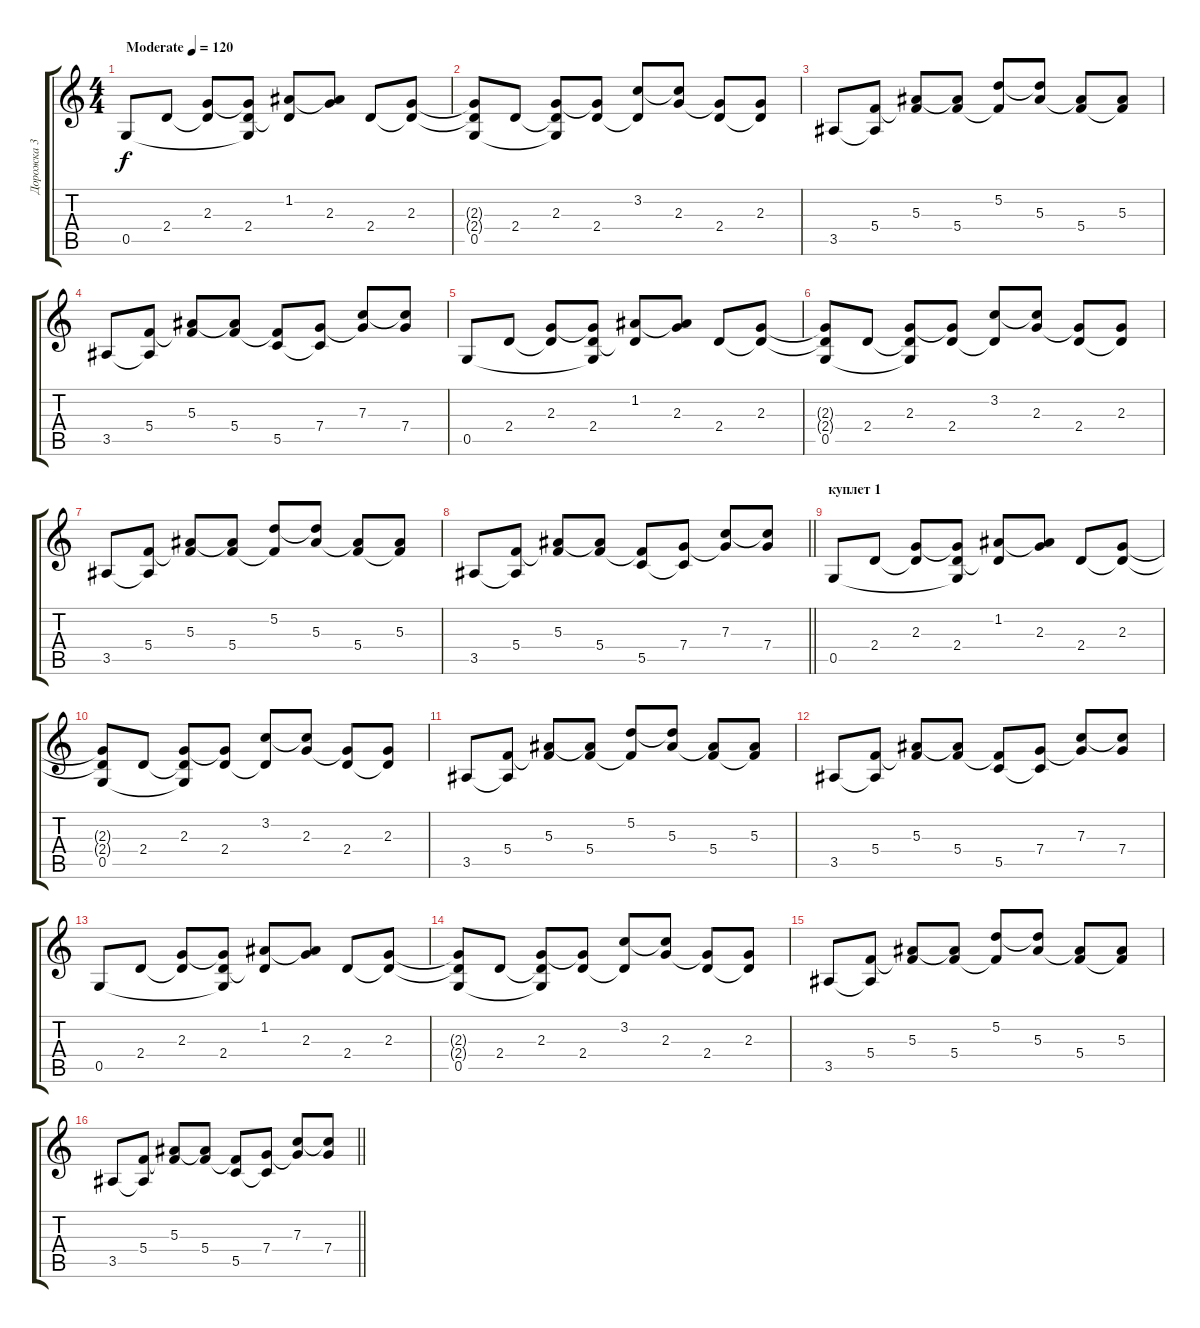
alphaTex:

\track ("Дорожка 3" "Дорожка 3") {instrument acousticguitarsteel}
\staff {score tabs}
\tuning (D4 A3 F3 C3 G2 C2) {hide}
\ts (4 4)
\tempo (120 "Moderate")
\clef g2
\ks c
0.5.8{dy f instrument acousticguitarsteel} 2.4.8 (2.3 2.4{t}).8 (2.3{t} 2.4 0.5{t}).8 (1.2 2.4{t}).8 (1.2{t} 2.3).8 2.4.8 (2.3 2.4{t}).8 |
(2.3{t} 2.4{t} 0.5).8 2.4.8 (2.3 2.4{t} 0.5{t}).8 (2.3{t} 2.4).8 (3.2 2.4{t}).8 (3.2{t} 2.3).8 (2.3{t} 2.4).8 (2.3 2.4{t}).8 |
3.5.8 (5.4 3.5{t}).8 (5.3 5.4{t}).8 (5.3{t} 5.4).8 (5.2 5.4{t}).8 (5.2{t} 5.3).8 (5.3{t} 5.4).8 (5.3 5.4{t}).8 |
3.5.8 (5.4 3.5{t}).8 (5.3 5.4{t}).8 (5.3{t} 5.4).8 (5.4{t} 5.5).8 (7.4 5.5{t}).8 (7.3 7.4{t}).8 (7.3{t} 7.4).8 |
0.5.8 2.4.8 (2.3 2.4{t}).8 (2.3{t} 2.4 0.5{t}).8 (1.2 2.4{t}).8 (1.2{t} 2.3).8 2.4.8 (2.3 2.4{t}).8 |
(2.3{t} 2.4{t} 0.5).8 2.4.8 (2.3 2.4{t} 0.5{t}).8 (2.3{t} 2.4).8 (3.2 2.4{t}).8 (3.2{t} 2.3).8 (2.3{t} 2.4).8 (2.3 2.4{t}).8 |
3.5.8 (5.4 3.5{t}).8 (5.3 5.4{t}).8 (5.3{t} 5.4).8 (5.2 5.4{t}).8 (5.2{t} 5.3).8 (5.3{t} 5.4).8 (5.3 5.4{t}).8 |
\barLineRight lightlight
3.5.8 (5.4 3.5{t}).8 (5.3 5.4{t}).8 (5.3{t} 5.4).8 (5.4{t} 5.5).8 (7.4 5.5{t}).8 (7.3 7.4{t}).8 (7.3{t} 7.4).8 |
\section ("" "куплет 1")
0.5.8 2.4.8 (2.3 2.4{t}).8 (2.3{t} 2.4 0.5{t}).8 (1.2 2.4{t}).8 (1.2{t} 2.3).8 2.4.8 (2.3 2.4{t}).8 |
(2.3{t} 2.4{t} 0.5).8 2.4.8 (2.3 2.4{t} 0.5{t}).8 (2.3{t} 2.4).8 (3.2 2.4{t}).8 (3.2{t} 2.3).8 (2.3{t} 2.4).8 (2.3 2.4{t}).8 |
3.5.8 (5.4 3.5{t}).8 (5.3 5.4{t}).8 (5.3{t} 5.4).8 (5.2 5.4{t}).8 (5.2{t} 5.3).8 (5.3{t} 5.4).8 (5.3 5.4{t}).8 |
3.5.8 (5.4 3.5{t}).8 (5.3 5.4{t}).8 (5.3{t} 5.4).8 (5.4{t} 5.5).8 (7.4 5.5{t}).8 (7.3 7.4{t}).8 (7.3{t} 7.4).8 |
0.5.8 2.4.8 (2.3 2.4{t}).8 (2.3{t} 2.4 0.5{t}).8 (1.2 2.4{t}).8 (1.2{t} 2.3).8 2.4.8 (2.3 2.4{t}).8 |
(2.3{t} 2.4{t} 0.5).8 2.4.8 (2.3 2.4{t} 0.5{t}).8 (2.3{t} 2.4).8 (3.2 2.4{t}).8 (3.2{t} 2.3).8 (2.3{t} 2.4).8 (2.3 2.4{t}).8 |
3.5.8 (5.4 3.5{t}).8 (5.3 5.4{t}).8 (5.3{t} 5.4).8 (5.2 5.4{t}).8 (5.2{t} 5.3).8 (5.3{t} 5.4).8 (5.3 5.4{t}).8 |
\barLineRight lightlight
3.5.8 (5.4 3.5{t}).8 (5.3 5.4{t}).8 (5.3{t} 5.4).8 (5.4{t} 5.5).8 (7.4 5.5{t}).8 (7.3 7.4{t}).8 (7.3{t} 7.4).8
